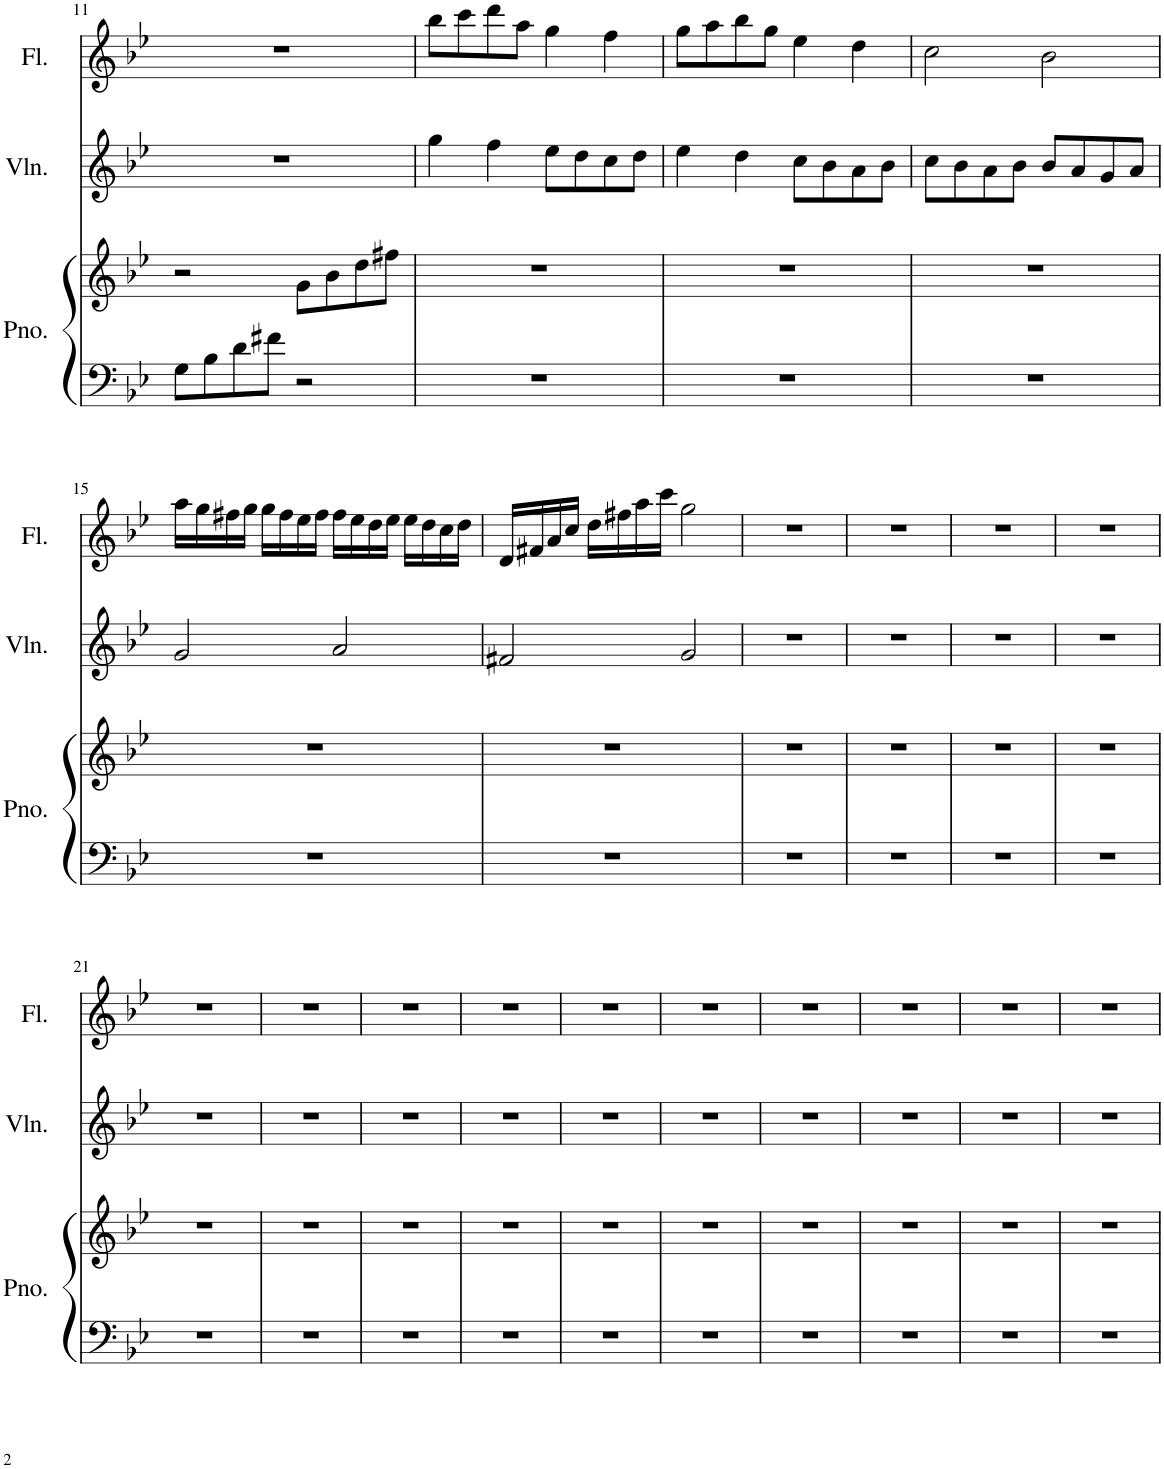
**kern	**kern	**kern	**kern
*part3	*part3	*part2	*part1
*staff4	*staff3	*staff2	*staff1
*I"Piano	*	*I"Violin	*I"Flute
*I'Pno.	*	*I'Vln.	*I'Fl.
!!LO:PB:g=z
*clefF4	*clefG2	*clefG2	*clefG2
*k[b-e-]	*k[b-e-]	*k[b-e-]	*k[b-e-]
*M4/4	*M4/4	*M4/4	*M4/4
*met(c)	*met(c)	*met(c)	*met(c)
=11	=11	=11	=11
8G\L	2r	1r	1r
8B-\	.	.	.
8d\	.	.	.
8f#X\J	.	.	.
2r	8g\L	.	.
.	8b-\	.	.
.	8dd\	.	.
.	8ff#X\J	.	.
=12	=12	=12	=12
1r	1r	4gg\	8bb-\L
.	.	.	8ccc\
.	.	4ff\	8ddd\
.	.	.	8aa\J
.	.	8ee-\L	4gg\
.	.	8dd\	.
.	.	8cc\	4ff\
.	.	8dd\J	.
=13	=13	=13	=13
1r	1r	4ee-\	8gg\L
.	.	.	8aa\
.	.	4dd\	8bb-\
.	.	.	8gg\J
.	.	8cc\L	4ee-\
.	.	8b-\	.
.	.	8a\	4dd\
.	.	8b-\J	.
=14	=14	=14	=14
1r	1r	8cc\L	2cc\
.	.	8b-\	.
.	.	8a\	.
.	.	8b-\J	.
.	.	8b-/L	2b-\
.	.	8a/	.
.	.	8g/	.
.	.	8a/J	.
!!LO:LB:g=z
=15	=15	=15	=15
1r	1r	2g/	16aa\LL
.	.	.	16gg\
.	.	.	16ff#X\
.	.	.	16gg\JJ
.	.	.	16gg\LL
.	.	.	16ff#\
.	.	.	16ee-\
.	.	.	16ff#\JJ
.	.	2a/	16ff#\LL
.	.	.	16ee-\
.	.	.	16dd\
.	.	.	16ee-\JJ
.	.	.	16ee-\LL
.	.	.	16dd\
.	.	.	16cc\
.	.	.	16dd\JJ
=16	=16	=16	=16
1r	1r	2f#X/	16d/LL
.	.	.	16f#X/
.	.	.	16a/
.	.	.	16cc/JJ
.	.	.	16dd\LL
.	.	.	16ff#X\
.	.	.	16aa\
.	.	.	16ccc\JJ
.	.	2g/	2gg\
=17	=17	=17	=17
1r	1r	1r	1r
=18	=18	=18	=18
1r	1r	1r	1r
=19	=19	=19	=19
1r	1r	1r	1r
=20	=20	=20	=20
1r	1r	1r	1r
!!LO:LB:g=z
=21	=21	=21	=21
1r	1r	1r	1r
=22	=22	=22	=22
1r	1r	1r	1r
=23	=23	=23	=23
1r	1r	1r	1r
=24	=24	=24	=24
1r	1r	1r	1r
=25	=25	=25	=25
1r	1r	1r	1r
=26	=26	=26	=26
1r	1r	1r	1r
=27	=27	=27	=27
1r	1r	1r	1r
=28	=28	=28	=28
1r	1r	1r	1r
=29	=29	=29	=29
1r	1r	1r	1r
=30	=30	=30	=30
1r	1r	1r	1r
=	=	=	=
*-	*-	*-	*-
